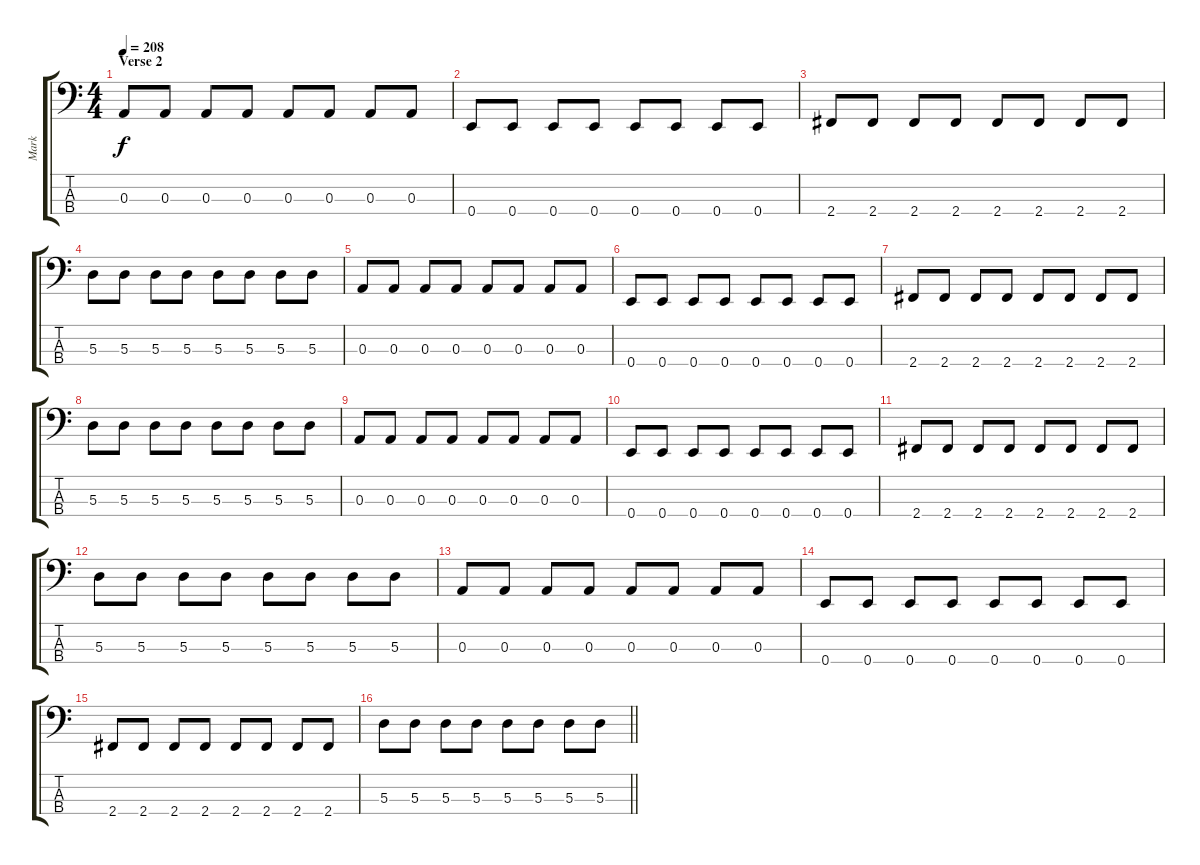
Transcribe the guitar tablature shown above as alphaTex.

\track ("Mark" "Mark") {instrument electricbasspick}
\staff {score tabs}
\tuning (G2 D2 A1 E1) {hide}
\ts (4 4)
\section ("" "Verse 2")
\tempo 208
\clef f4
\ks c
0.3.8{dy f} 0.3.8 0.3.8 0.3.8 0.3.8 0.3.8 0.3.8 0.3.8 |
0.4.8 0.4.8 0.4.8 0.4.8 0.4.8 0.4.8 0.4.8 0.4.8 |
2.4.8 2.4.8 2.4.8 2.4.8 2.4.8 2.4.8 2.4.8 2.4.8 |
5.3.8 5.3.8 5.3.8 5.3.8 5.3.8 5.3.8 5.3.8 5.3.8 |
0.3.8 0.3.8 0.3.8 0.3.8 0.3.8 0.3.8 0.3.8 0.3.8 |
0.4.8 0.4.8 0.4.8 0.4.8 0.4.8 0.4.8 0.4.8 0.4.8 |
2.4.8 2.4.8 2.4.8 2.4.8 2.4.8 2.4.8 2.4.8 2.4.8 |
5.3.8 5.3.8 5.3.8 5.3.8 5.3.8 5.3.8 5.3.8 5.3.8 |
0.3.8 0.3.8 0.3.8 0.3.8 0.3.8 0.3.8 0.3.8 0.3.8 |
0.4.8 0.4.8 0.4.8 0.4.8 0.4.8 0.4.8 0.4.8 0.4.8 |
2.4.8 2.4.8 2.4.8 2.4.8 2.4.8 2.4.8 2.4.8 2.4.8 |
5.3.8 5.3.8 5.3.8 5.3.8 5.3.8 5.3.8 5.3.8 5.3.8 |
0.3.8 0.3.8 0.3.8 0.3.8 0.3.8 0.3.8 0.3.8 0.3.8 |
0.4.8 0.4.8 0.4.8 0.4.8 0.4.8 0.4.8 0.4.8 0.4.8 |
2.4.8 2.4.8 2.4.8 2.4.8 2.4.8 2.4.8 2.4.8 2.4.8 |
\barLineRight lightlight
5.3.8 5.3.8 5.3.8 5.3.8 5.3.8 5.3.8 5.3.8 5.3.8
